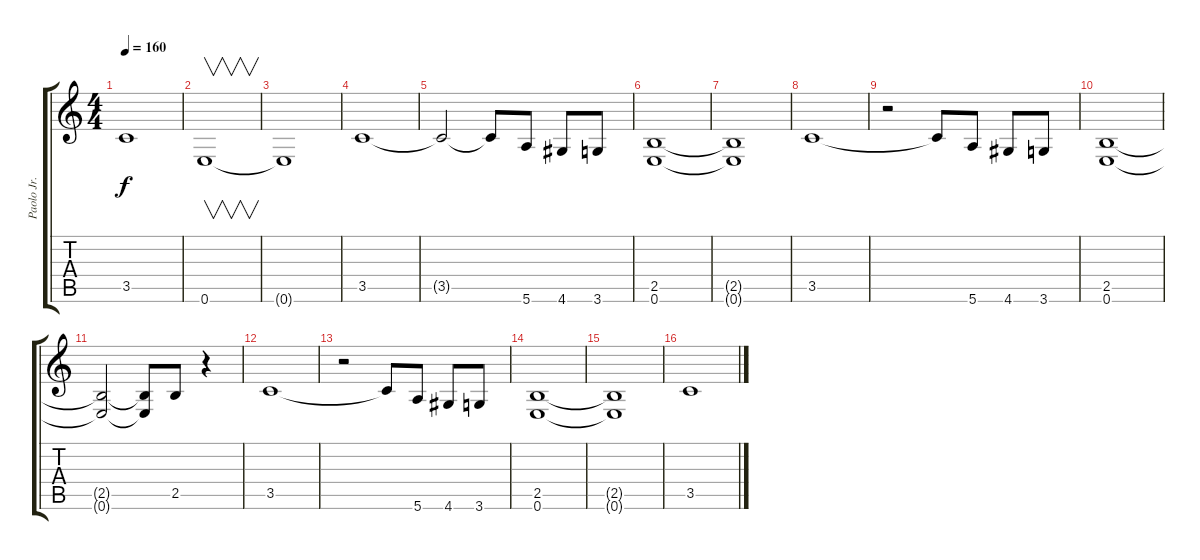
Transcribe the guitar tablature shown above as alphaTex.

\track ("Paolo Jr." "Paolo Jr.") {instrument electricbasspick}
\staff {score tabs}
\tuning (E4 B3 G3 D3 A2 E2) {hide}
\ts (4 4)
\tempo 160
\clef g2
\ks c
3.5{t}.1{dy f} |
0.6.1{v} |
0.6{t}.1 |
3.5.1 |
3.5{t}.2 3.5{t}.8 5.6.8 4.6.8 3.6.8 |
(2.5 0.6).1 |
(2.5{t} 0.6{t}).1 |
3.5.1 |
r.2 3.5{t}.8 5.6.8 4.6.8 3.6.8 |
(2.5 0.6).1 |
(2.5{t} 0.6{t}).2 (2.5{t} 0.6{t}).8 2.5.8 r.4 |
3.5.1 |
r.2 3.5{t}.8 5.6.8 4.6.8 3.6.8 |
(2.5 0.6).1 |
(2.5{t} 0.6{t}).1 |
3.5.1
